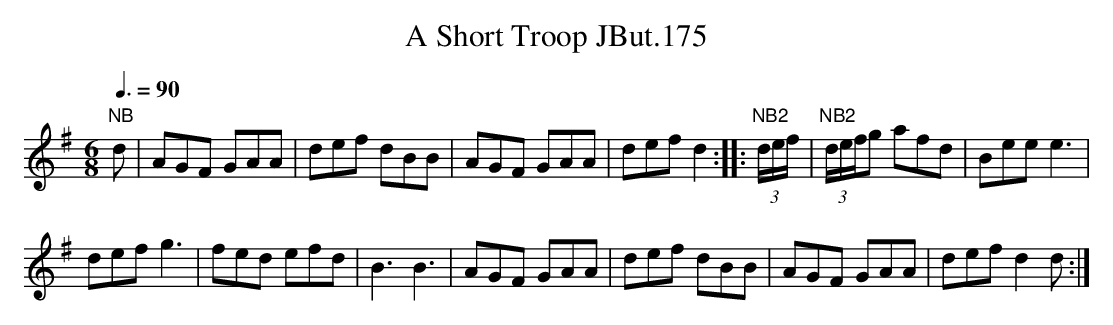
X:1
T:Short Troop JBut.175, A
M:6/8
L:1/8
Q:3/8=90
K:G
"NB" d | AGF GAA | def dBB | AGF GAA | def d2 :|\
|: "NB2" (3 d/e/f/ | "NB2" (3d/e/f/g afd | Bee e3 |
def g3 | fed efd | B3 B3 |AGF GAA | def dBB | AGF GAA | def d2 d :|
